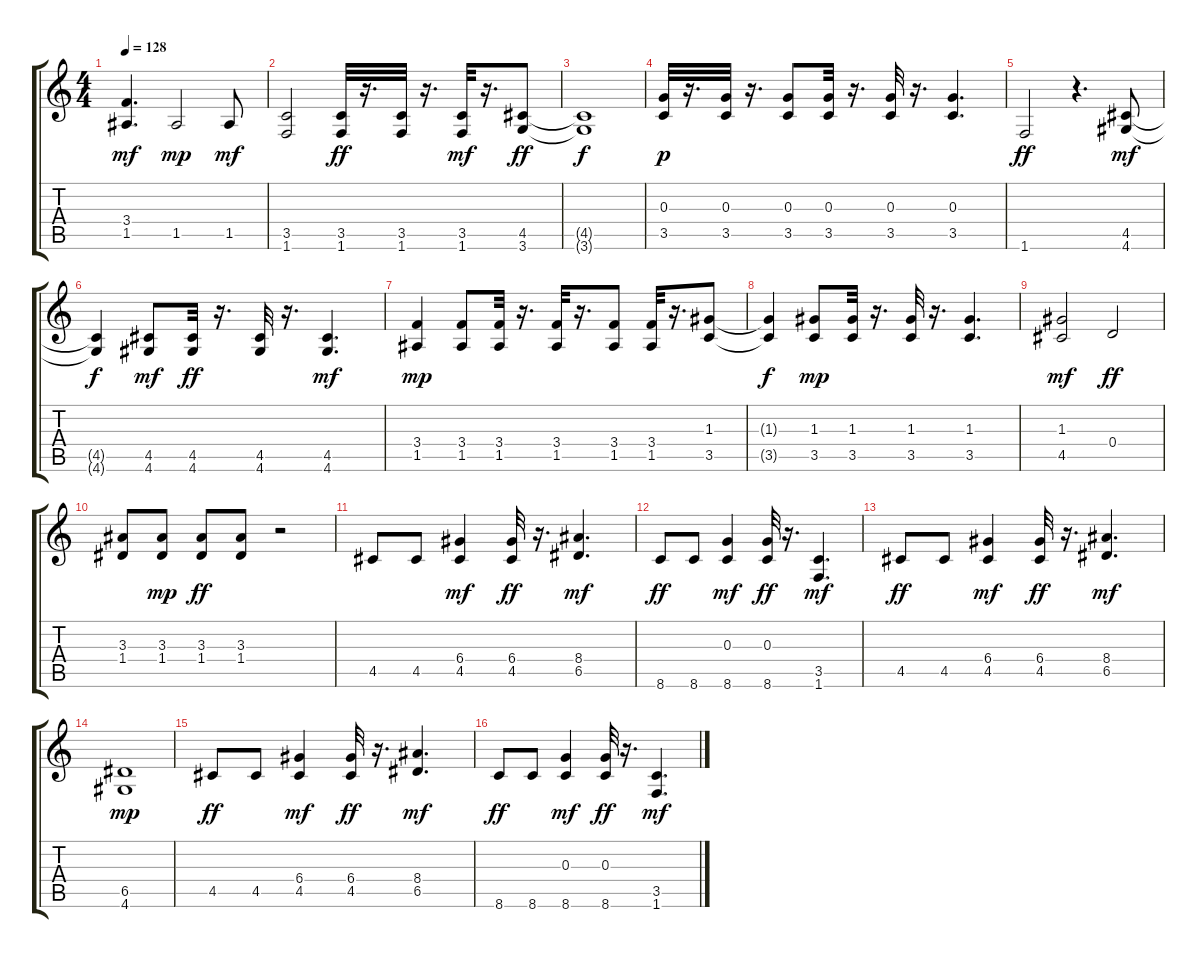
\track "" {instrument overdrivenguitar}
\staff {score tabs}
\tuning (E4 B3 G3 D3 A2 E2) {hide}
\ts (4 4)
\tempo 128
\clef g2
\ks c
(3.4 1.5).4{d dy mf} 1.5.2{dy mp} 1.5.8{dy mf} |
(3.5 1.6).2 (3.5 1.6).32{dy ff} r.16{d} (3.5 1.6).32 r.16{d} (3.5 1.6).32{dy mf} r.16{d} (4.5 3.6).8{dy ff} |
(4.5{t} 3.6{t}).1{txt "" dy f} |
(0.3 3.5).32{dy p} r.16{d} (0.3 3.5).32 r.16{d} (0.3 3.5).8 (0.3 3.5).32 r.16{d} (0.3 3.5).32 r.16{d} (0.3 3.5).4{d} |
1.6.2{txt "" dy ff} r.4{d} (4.5 4.6).8{dy mf} |
(4.5{t} 4.6{t}).4{dy f} (4.5 4.6).8{dy mf} (4.5 4.6).32{dy ff} r.16{d} (4.5 4.6).32 r.16{d} (4.5 4.6).4{d txt "" dy mf} |
(3.4 1.5).4{dy mp} (3.4 1.5).8 (3.4 1.5).32 r.16{d} (3.4 1.5).32 r.16{d} (3.4 1.5).8 (3.4 1.5).32 r.16{d} (1.3 3.5).8{txt ""} |
(1.3{t} 3.5{t}).4{dy f} (1.3 3.5).8{dy mp} (1.3 3.5).32 r.16{d} (1.3 3.5).32 r.16{d} (1.3 3.5).4{d} |
(1.3 4.5).2{dy mf} 0.4.2{dy ff} |
(3.3 1.4).8 (3.3 1.4).8{dy mp} (3.3 1.4).8{dy ff} (3.3 1.4).8 r.2 |
4.5.8{txt "" balance 10} 4.5.8 (6.4 4.5).4{dy mf} (6.4 4.5).32{dy ff} r.16{d} (8.4 6.5).4{d dy mf} |
8.6.8{dy ff} 8.6.8 (0.3 8.6).4{dy mf} (0.3 8.6).32{dy ff} r.16{d} (3.5 1.6).4{d dy mf} |
4.5.8{txt "" dy ff} 4.5.8 (6.4 4.5).4{dy mf} (6.4 4.5).32{dy ff} r.16{d} (8.4 6.5).4{d dy mf} |
(6.5 4.6).1{dy mp} |
4.5.8{txt "" dy ff} 4.5.8 (6.4 4.5).4{dy mf} (6.4 4.5).32{dy ff} r.16{d} (8.4 6.5).4{d dy mf} |
8.6.8{txt "" dy ff} 8.6.8 (0.3 8.6).4{dy mf} (0.3 8.6).32{dy ff} r.16{d} (3.5 1.6).4{d dy mf}
